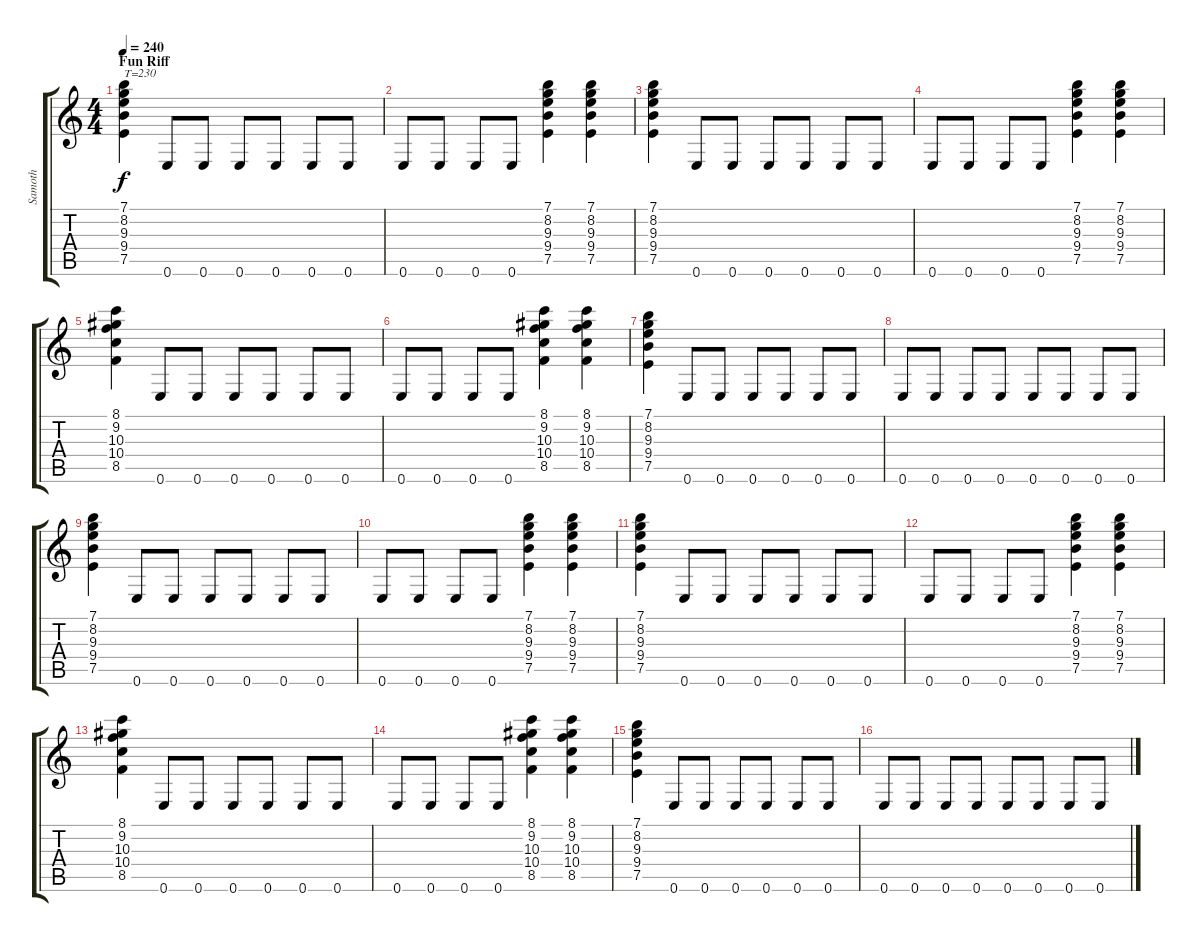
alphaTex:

\track ("Samoth" "Samoth") {instrument distortionguitar}
\staff {score tabs}
\tuning (E4 B3 G3 D3 A2 E2) {hide}
\ts (4 4)
\section ("" "Fun Riff")
\tempo 240
\clef g2
\ks c
(7.1 8.2 9.3 9.4 7.5).4{txt "T=230" dy f} 0.6.8 0.6.8 0.6.8 0.6.8 0.6.8 0.6.8 |
0.6.8 0.6.8 0.6.8 0.6.8 (7.1 8.2 9.3 9.4 7.5).4 (7.1 8.2 9.3 9.4 7.5).4 |
(7.1 8.2 9.3 9.4 7.5).4 0.6.8 0.6.8 0.6.8 0.6.8 0.6.8 0.6.8 |
0.6.8 0.6.8 0.6.8 0.6.8 (7.1 8.2 9.3 9.4 7.5).4 (7.1 8.2 9.3 9.4 7.5).4 |
(8.1 9.2 10.3 10.4 8.5).4 0.6.8 0.6.8 0.6.8 0.6.8 0.6.8 0.6.8 |
0.6.8 0.6.8 0.6.8 0.6.8 (8.1 9.2 10.3 10.4 8.5).4 (8.1 9.2 10.3 10.4 8.5).4 |
(7.1 8.2 9.3 9.4 7.5).4 0.6.8 0.6.8 0.6.8 0.6.8 0.6.8 0.6.8 |
0.6.8 0.6.8 0.6.8 0.6.8 0.6.8 0.6.8 0.6.8 0.6.8 |
(7.1 8.2 9.3 9.4 7.5).4 0.6.8 0.6.8 0.6.8 0.6.8 0.6.8 0.6.8 |
0.6.8 0.6.8 0.6.8 0.6.8 (7.1 8.2 9.3 9.4 7.5).4 (7.1 8.2 9.3 9.4 7.5).4 |
(7.1 8.2 9.3 9.4 7.5).4 0.6.8 0.6.8 0.6.8 0.6.8 0.6.8 0.6.8 |
0.6.8 0.6.8 0.6.8 0.6.8 (7.1 8.2 9.3 9.4 7.5).4 (7.1 8.2 9.3 9.4 7.5).4 |
(8.1 9.2 10.3 10.4 8.5).4 0.6.8 0.6.8 0.6.8 0.6.8 0.6.8 0.6.8 |
0.6.8 0.6.8 0.6.8 0.6.8 (8.1 9.2 10.3 10.4 8.5).4 (8.1 9.2 10.3 10.4 8.5).4 |
(7.1 8.2 9.3 9.4 7.5).4 0.6.8 0.6.8 0.6.8 0.6.8 0.6.8 0.6.8 |
0.6.8 0.6.8 0.6.8 0.6.8 0.6.8 0.6.8 0.6.8 0.6.8
